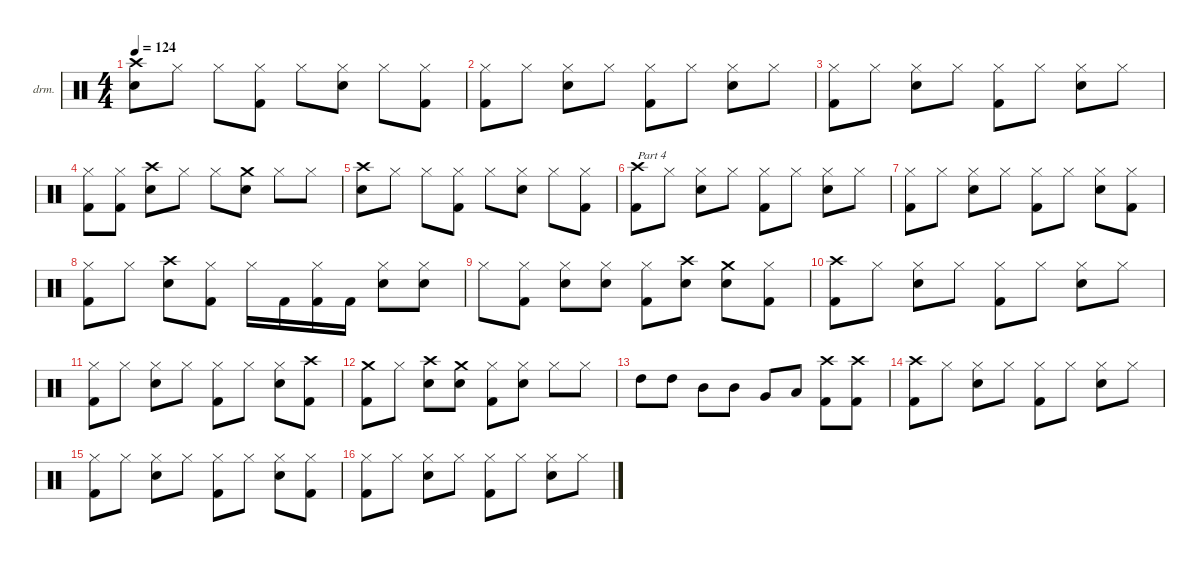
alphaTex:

\defaultSystemsLayout 4
\hideDynamics
\bracketExtendMode nobrackets
\firstSystemTrackNameOrientation horizontal
\otherSystemsTrackNameOrientation horizontal
\track ("Drums" "drm.") {instrument percussion}
\staff {score}
\articulation defaults
\ts (4 4)
\tempo 124
\clef neutral
\ks c
("Crash high (hit)" "Snare (hit) 2").8{dy fff} "Hi-Hat (closed)".8{dy f} "Hi-Hat (closed)".8 ("Hi-Hat (closed)" "Kick (hit) 2").8 "Hi-Hat (closed)".8 ("Hi-Hat (closed)" "Snare (hit) 2").8 "Hi-Hat (closed)".8 ("Hi-Hat (closed)" "Kick (hit) 2").8 |
("Hi-Hat (closed)" "Kick (hit) 2").8 "Hi-Hat (closed)".8 ("Hi-Hat (closed)" "Snare (hit) 2").8 "Hi-Hat (closed)".8 ("Hi-Hat (closed)" "Kick (hit) 2").8 "Hi-Hat (closed)".8 ("Hi-Hat (closed)" "Snare (hit) 2").8 "Hi-Hat (closed)".8 |
("Hi-Hat (closed)" "Kick (hit) 2").8 "Hi-Hat (closed)".8 ("Hi-Hat (closed)" "Snare (hit) 2").8 "Hi-Hat (closed)".8 ("Hi-Hat (closed)" "Kick (hit) 2").8 "Hi-Hat (closed)".8 ("Hi-Hat (closed)" "Snare (hit) 2").8 "Hi-Hat (closed)".8 |
("Hi-Hat (closed)" "Kick (hit) 2").8 ("Hi-Hat (closed)" "Kick (hit) 2").8 ("Crash high (hit)" "Snare (hit) 2").8{dy fff} "Hi-Hat (closed)".8{dy f} "Hi-Hat (closed)".8 ("Crash medium (hit)" "Snare (hit) 2").8{dy fff} "Hi-Hat (closed)".8{dy f} "Hi-Hat (closed)".8 |
("Crash high (hit)" "Snare (hit) 2").8{dy fff} "Hi-Hat (closed)".8{dy f} "Hi-Hat (closed)".8 ("Hi-Hat (closed)" "Kick (hit) 2").8 "Hi-Hat (closed)".8 ("Hi-Hat (closed)" "Snare (hit) 2").8 "Hi-Hat (closed)".8 ("Hi-Hat (closed)" "Kick (hit) 2").8 |
("Crash high (hit)" "Kick (hit) 2").8{txt "Part 4" dy fff} "Hi-Hat (closed)".8{dy f} ("Hi-Hat (closed)" "Snare (hit) 2").8 "Hi-Hat (closed)".8 ("Hi-Hat (closed)" "Kick (hit) 2").8 "Hi-Hat (closed)".8 ("Hi-Hat (closed)" "Snare (hit) 2").8 "Hi-Hat (closed)".8 |
("Hi-Hat (closed)" "Kick (hit) 2").8 "Hi-Hat (closed)".8 ("Hi-Hat (closed)" "Snare (hit) 2").8 "Hi-Hat (closed)".8 ("Hi-Hat (closed)" "Kick (hit) 2").8 "Hi-Hat (closed)".8 ("Hi-Hat (closed)" "Snare (hit) 2").8 ("Hi-Hat (closed)" "Kick (hit) 2").8 |
("Hi-Hat (closed)" "Kick (hit) 2").8 "Hi-Hat (closed)".8 ("Crash high (hit)" "Snare (hit) 2").8{dy fff} ("Hi-Hat (closed)" "Kick (hit) 2").8{dy f} "Hi-Hat (closed)".16 "Kick (hit) 2".16{dy ff} ("Hi-Hat (closed)" "Kick (hit) 2").16{dy f} "Kick (hit) 2".16{dy ff} ("Hi-Hat (closed)" "Snare (hit) 2").8{dy f} ("Hi-Hat (closed)" "Snare (hit) 2").8 |
"Hi-Hat (closed)".8 ("Hi-Hat (closed)" "Kick (hit) 2").8 ("Hi-Hat (closed)" "Snare (hit) 2").8 ("Hi-Hat (closed)" "Snare (hit) 2").8 ("Hi-Hat (closed)" "Kick (hit) 2").8 ("Crash high (hit)" "Snare (hit) 2").8{dy fff} ("Crash medium (hit)" "Snare (hit) 2").8 ("Hi-Hat (closed)" "Kick (hit) 2").8{dy f} |
("Crash high (hit)" "Kick (hit) 2").8{dy fff} "Hi-Hat (closed)".8{dy f} ("Hi-Hat (closed)" "Snare (hit) 2").8 "Hi-Hat (closed)".8 ("Hi-Hat (closed)" "Kick (hit) 2").8 "Hi-Hat (closed)".8 ("Hi-Hat (closed)" "Snare (hit) 2").8 "Hi-Hat (closed)".8 |
("Hi-Hat (closed)" "Kick (hit) 2").8 "Hi-Hat (closed)".8 ("Hi-Hat (closed)" "Snare (hit) 2").8 "Hi-Hat (closed)".8 ("Hi-Hat (closed)" "Kick (hit) 2").8 "Hi-Hat (closed)".8 ("Hi-Hat (closed)" "Snare (hit) 2").8 ("Crash high (hit)" "Kick (hit) 2").8{dy fff} |
("Crash medium (hit)" "Kick (hit) 2").8 "Hi-Hat (closed)".8{dy f} ("Crash high (hit)" "Snare (hit) 2").8{dy fff} ("Crash medium (hit)" "Snare (hit) 2").8 ("Hi-Hat (closed)" "Kick (hit) 2").8{dy f} ("Hi-Hat (closed)" "Snare (hit) 2").8 "Hi-Hat (closed)".8 "Hi-Hat (closed)".8 |
"High Tom (hit)".8 "High Tom (hit)".8 "Mid Tom (hit)".8 "Mid Tom (hit)".8 "Very Low Tom (hit)".8 "Low Floor Tom (hit)".8 ("Crash high (hit)" "Kick (hit) 2").8{dy fff} ("Crash high (hit)" "Kick (hit) 2").8 |
("Crash high (hit)" "Kick (hit) 2").8 "Hi-Hat (closed)".8{dy f} ("Hi-Hat (closed)" "Snare (hit) 2").8 "Hi-Hat (closed)".8 ("Hi-Hat (closed)" "Kick (hit) 2").8 "Hi-Hat (closed)".8 ("Hi-Hat (closed)" "Snare (hit) 2").8 "Hi-Hat (closed)".8 |
("Hi-Hat (closed)" "Kick (hit) 2").8 "Hi-Hat (closed)".8 ("Hi-Hat (closed)" "Snare (hit) 2").8 "Hi-Hat (closed)".8 ("Hi-Hat (closed)" "Kick (hit) 2").8 "Hi-Hat (closed)".8 ("Hi-Hat (closed)" "Snare (hit) 2").8 ("Hi-Hat (closed)" "Kick (hit) 2").8 |
("Hi-Hat (closed)" "Kick (hit) 2").8 "Hi-Hat (closed)".8 ("Hi-Hat (closed)" "Snare (hit) 2").8 "Hi-Hat (closed)".8 ("Hi-Hat (closed)" "Kick (hit) 2").8 "Hi-Hat (closed)".8 ("Hi-Hat (closed)" "Snare (hit) 2").8 "Hi-Hat (closed)".8
